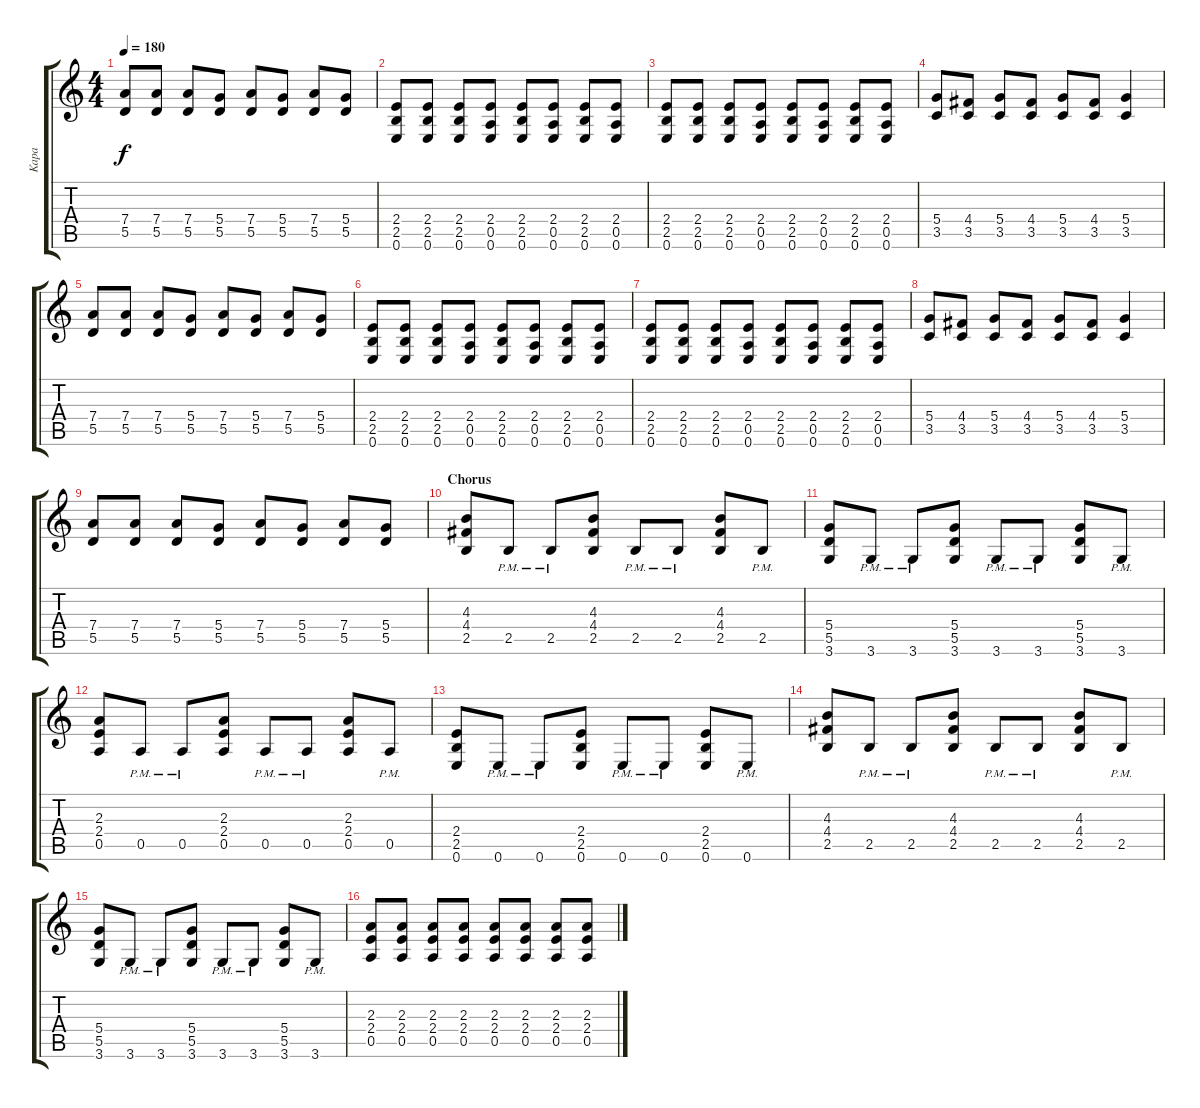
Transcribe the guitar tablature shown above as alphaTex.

\track ("Kapa" "Kapa") {instrument distortionguitar}
\staff {score tabs}
\tuning (E4 B3 G3 D3 A2 E2) {hide}
\ts (4 4)
\tempo 180
\clef g2
\ks c
(7.4 5.5).8{dy f} (7.4 5.5).8 (7.4 5.5).8 (5.4 5.5).8 (7.4 5.5).8 (5.4 5.5).8 (7.4 5.5).8 (5.4 5.5).8 |
(2.4 2.5 0.6).8 (2.4 2.5 0.6).8 (2.4 2.5 0.6).8 (2.4 0.5 0.6).8 (2.4 2.5 0.6).8 (2.4 0.5 0.6).8 (2.4 2.5 0.6).8 (2.4 0.5 0.6).8 |
(2.4 2.5 0.6).8 (2.4 2.5 0.6).8 (2.4 2.5 0.6).8 (2.4 0.5 0.6).8 (2.4 2.5 0.6).8 (2.4 0.5 0.6).8 (2.4 2.5 0.6).8 (2.4 0.5 0.6).8 |
(5.4 3.5).8 (4.4 3.5).8 (5.4 3.5).8 (4.4 3.5).8 (5.4 3.5).8 (4.4 3.5).8 (5.4 3.5).4 |
(7.4 5.5).8 (7.4 5.5).8 (7.4 5.5).8 (5.4 5.5).8 (7.4 5.5).8 (5.4 5.5).8 (7.4 5.5).8 (5.4 5.5).8 |
(2.4 2.5 0.6).8 (2.4 2.5 0.6).8 (2.4 2.5 0.6).8 (2.4 0.5 0.6).8 (2.4 2.5 0.6).8 (2.4 0.5 0.6).8 (2.4 2.5 0.6).8 (2.4 0.5 0.6).8 |
(2.4 2.5 0.6).8 (2.4 2.5 0.6).8 (2.4 2.5 0.6).8 (2.4 0.5 0.6).8 (2.4 2.5 0.6).8 (2.4 0.5 0.6).8 (2.4 2.5 0.6).8 (2.4 0.5 0.6).8 |
(5.4 3.5).8 (4.4 3.5).8 (5.4 3.5).8 (4.4 3.5).8 (5.4 3.5).8 (4.4 3.5).8 (5.4 3.5).4 |
(7.4 5.5).8 (7.4 5.5).8 (7.4 5.5).8 (5.4 5.5).8 (7.4 5.5).8 (5.4 5.5).8 (7.4 5.5).8 (5.4 5.5).8 |
\section ("" "Chorus")
(4.3 4.4 2.5).8 2.5{pm}.8 2.5{pm}.8 (4.3 4.4 2.5).8 2.5{pm}.8 2.5{pm}.8 (4.3 4.4 2.5).8 2.5{pm}.8 |
(5.4 5.5 3.6).8 3.6{pm}.8 3.6{pm}.8 (5.4 5.5 3.6).8 3.6{pm}.8 3.6{pm}.8 (5.4 5.5 3.6).8 3.6{pm}.8 |
(2.3 2.4 0.5).8 0.5{pm}.8 0.5{pm}.8 (2.3 2.4 0.5).8 0.5{pm}.8 0.5{pm}.8 (2.3 2.4 0.5).8 0.5{pm}.8 |
(2.4 2.5 0.6).8 0.6{pm}.8 0.6{pm}.8 (2.4 2.5 0.6).8 0.6{pm}.8 0.6{pm}.8 (2.4 2.5 0.6).8 0.6{pm}.8 |
(4.3 4.4 2.5).8 2.5{pm}.8 2.5{pm}.8 (4.3 4.4 2.5).8 2.5{pm}.8 2.5{pm}.8 (4.3 4.4 2.5).8 2.5{pm}.8 |
(5.4 5.5 3.6).8 3.6{pm}.8 3.6{pm}.8 (5.4 5.5 3.6).8 3.6{pm}.8 3.6{pm}.8 (5.4 5.5 3.6).8 3.6{pm}.8 |
(2.3 2.4 0.5).8 (2.3 2.4 0.5).8 (2.3 2.4 0.5).8 (2.3 2.4 0.5).8 (2.3 2.4 0.5).8 (2.3 2.4 0.5).8 (2.3 2.4 0.5).8 (2.3 2.4 0.5).8
